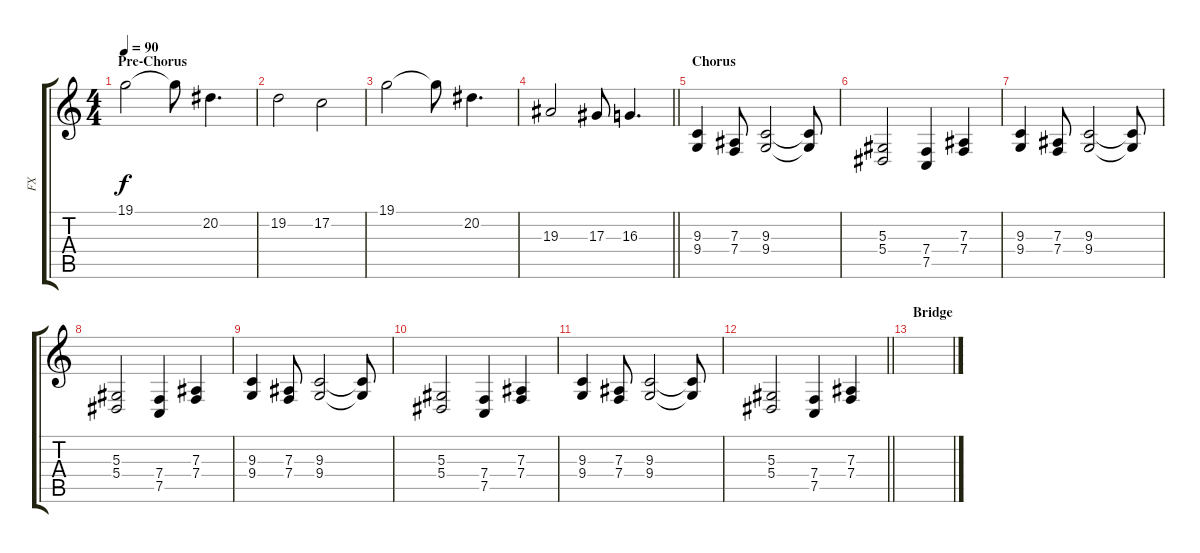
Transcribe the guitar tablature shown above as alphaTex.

\track ("FX" "FX") {instrument synthstrings2}
\staff {score tabs}
\tuning (C4 G3 Eb3 Bb2 F2 C2) {hide}
\ts (4 4)
\section ("" "Pre-Chorus")
\tempo 90
\clef g2
\ks c
19.1.2{dy f} 19.1{t}.8 20.2.4{d} |
19.2.2 17.2.2 |
19.1.2 19.1{t}.8 20.2.4{d} |
\barLineRight lightlight
19.3.2 17.3.8 16.3.4{d} |
\section ("" "Chorus")
(9.3 9.4).4 (7.3 7.4).8 (9.3 9.4).2 (9.3{t} 9.4{t}).8 |
(5.3 5.4).2 (7.4 7.5).4 (7.3 7.4).4 |
(9.3 9.4).4 (7.3 7.4).8 (9.3 9.4).2 (9.3{t} 9.4{t}).8 |
(5.3 5.4).2 (7.4 7.5).4 (7.3 7.4).4 |
(9.3 9.4).4 (7.3 7.4).8 (9.3 9.4).2 (9.3{t} 9.4{t}).8 |
(5.3 5.4).2 (7.4 7.5).4 (7.3 7.4).4 |
(9.3 9.4).4 (7.3 7.4).8 (9.3 9.4).2 (9.3{t} 9.4{t}).8 |
\barLineRight lightlight
(5.3 5.4).2 (7.4 7.5).4 (7.3 7.4).4 |
\section ("" "Bridge")
